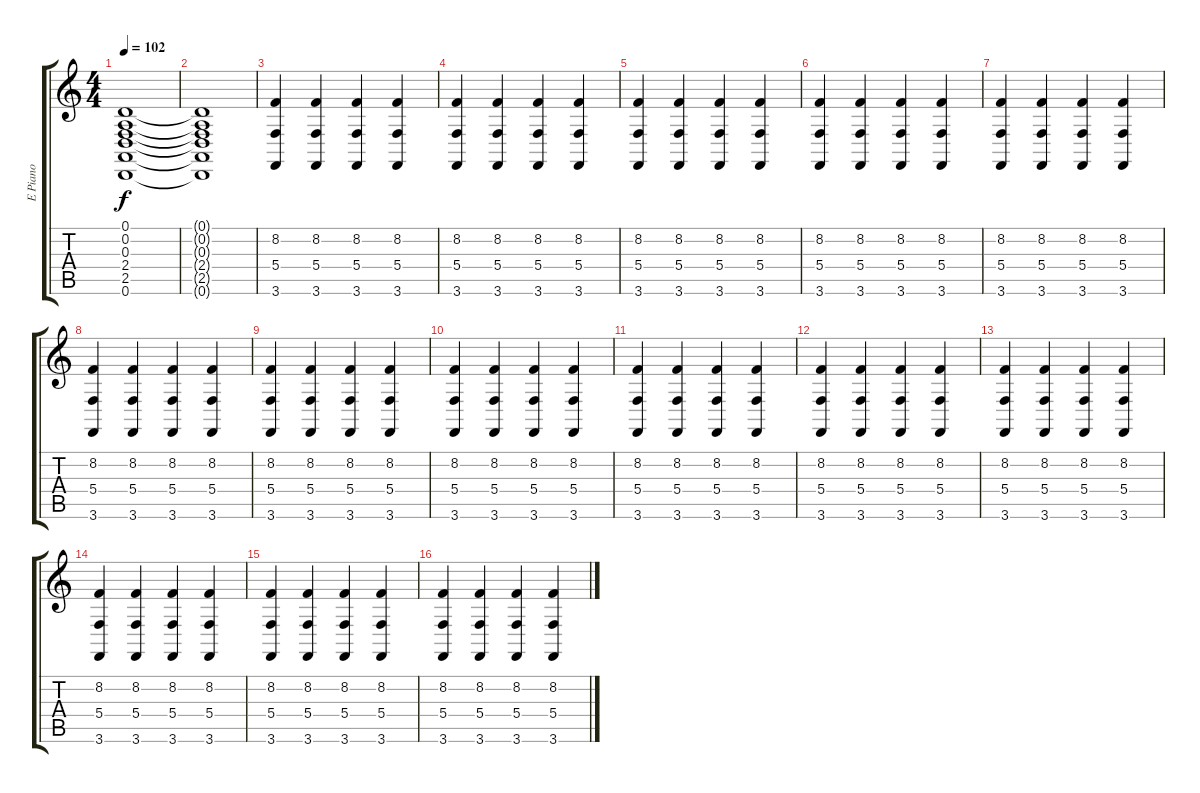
\track ("E Piano" "E Piano") {instrument electricpiano1}
\staff {score tabs}
\tuning (D4 A3 F3 C3 G2 D2) {hide}
\ts (4 4)
\tempo 102
\clef g2
\ks c
(0.1 0.2 0.3 2.4 2.5 0.6).1{dy f} |
(0.1{t} 0.2{t} 0.3{t} 2.4{t} 2.5{t} 0.6{t}).1 |
(8.2 5.4 3.6).4 (8.2 5.4 3.6).4 (8.2 5.4 3.6).4 (8.2 5.4 3.6).4 |
(8.2 5.4 3.6).4 (8.2 5.4 3.6).4 (8.2 5.4 3.6).4 (8.2 5.4 3.6).4 |
(8.2 5.4 3.6).4 (8.2 5.4 3.6).4 (8.2 5.4 3.6).4 (8.2 5.4 3.6).4 |
(8.2 5.4 3.6).4 (8.2 5.4 3.6).4 (8.2 5.4 3.6).4 (8.2 5.4 3.6).4 |
(8.2 5.4 3.6).4 (8.2 5.4 3.6).4 (8.2 5.4 3.6).4 (8.2 5.4 3.6).4 |
(8.2 5.4 3.6).4 (8.2 5.4 3.6).4 (8.2 5.4 3.6).4 (8.2 5.4 3.6).4 |
(8.2 5.4 3.6).4 (8.2 5.4 3.6).4 (8.2 5.4 3.6).4 (8.2 5.4 3.6).4 |
(8.2 5.4 3.6).4 (8.2 5.4 3.6).4 (8.2 5.4 3.6).4 (8.2 5.4 3.6).4 |
(8.2 5.4 3.6).4 (8.2 5.4 3.6).4 (8.2 5.4 3.6).4 (8.2 5.4 3.6).4 |
(8.2 5.4 3.6).4 (8.2 5.4 3.6).4 (8.2 5.4 3.6).4 (8.2 5.4 3.6).4 |
(8.2 5.4 3.6).4 (8.2 5.4 3.6).4 (8.2 5.4 3.6).4 (8.2 5.4 3.6).4 |
(8.2 5.4 3.6).4 (8.2 5.4 3.6).4 (8.2 5.4 3.6).4 (8.2 5.4 3.6).4 |
(8.2 5.4 3.6).4 (8.2 5.4 3.6).4 (8.2 5.4 3.6).4 (8.2 5.4 3.6).4 |
(8.2 5.4 3.6).4 (8.2 5.4 3.6).4 (8.2 5.4 3.6).4 (8.2 5.4 3.6).4
